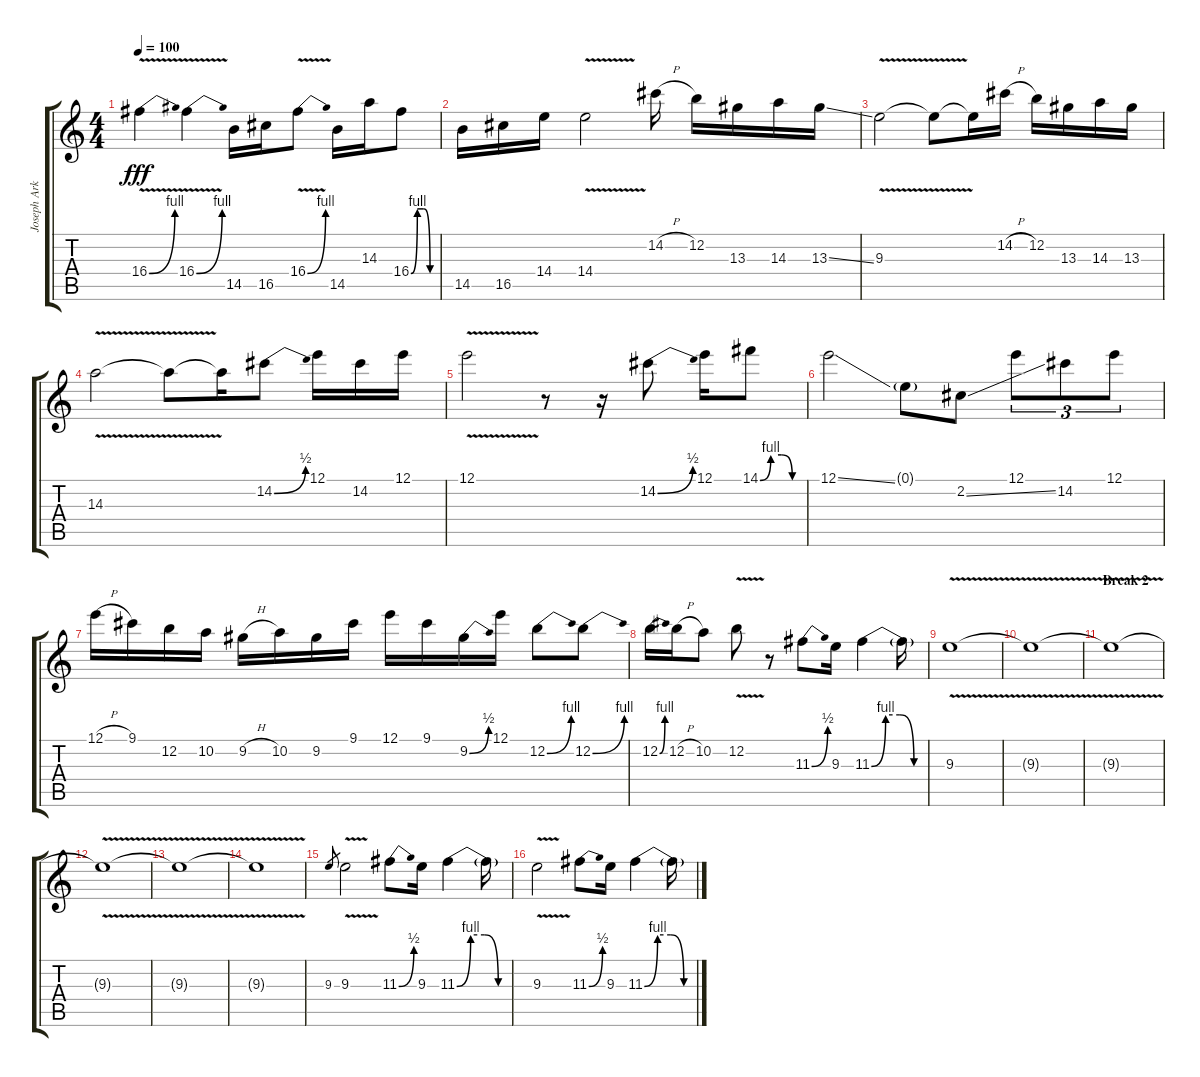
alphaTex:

\track ("Joseph Arkansas" "Joseph Ark") {instrument overdrivenguitar}
\staff {score tabs}
\tuning (E4 B3 G3 D3 A2 E2) {hide}
\ts (4 4)
\tempo 100
\clef g2
\ks c
16.4{be (bend 0 0 60 4) v}.4{dy fff} 16.4{be (bend 0 0 60 4) v}.4 14.5.16 16.5.16 16.4{be (bend 0 0 60 4) v}.8 14.5.16 14.3.16 16.4{be (custom 0 0 15 4 30 4 45 0 60 0)}.8 |
14.5.16 16.5.16 14.4.16 14.4{v}.2 14.2{h}.16 12.2.16 13.3.16 14.3.16 13.3{ss}.16 |
9.3{v}.2 9.3{t}.8 9.3{t}.16 14.2{h}.16 12.2.16 13.3.16 14.3.16 13.3.16 |
14.3{v}.2 14.3{t}.8 14.3{t}.16 14.2{be (bend 0 0 60 2)}.8 12.1.16 14.2.16 12.1.16 |
12.1{v}.2 r.8 r.16 14.2{be (bend 0 0 60 2)}.8 12.1.16 14.1{be (custom 0 0 15 4 30 4 45 0 60 0)}.8 |
12.1{ss}.2 0.1{g}.8 2.2{ss}.8 12.1.8{tu (3 2)} 14.2.8{tu (3 2)} 12.1.8{tu (3 2)} |
12.1{h}.16 9.1.16 12.2.16 10.2.16 9.2{h}.16 10.2.16 9.2.16 9.1.16 12.1.16 9.1.16 9.2{be (bend 0 0 60 2)}.16 12.1.16 12.2{be (bend 0 0 60 4)}.8 12.2{be (bend 0 0 60 4)}.8 |
12.2{be (bend 0 0 60 4)}.16 12.2{h}.16 10.2.8 12.2{v}.8 r.8 11.3{be (bend 0 0 60 2)}.8 9.3.16 11.3{be (custom 0 0 15 4 30 4 45 0 60 0)}.4 11.3{t}.16 |
9.3{v}.1{volume 14} |
9.3{v t}.1 |
\section ("" "Break 2")
9.3{v t}.1 |
9.3{v t}.1 |
9.3{v t}.1 |
9.3{v t}.1 |
9.3.8{gr} 9.3{v}.2{volume 16} 11.3{be (bend 0 0 60 2)}.8 9.3.16 11.3{be (custom 0 0 15 4 30 4 45 0 60 0)}.4 11.3{t}.16 |
9.3{v}.2 11.3{be (bend 0 0 60 2)}.8 9.3.16 11.3{be (custom 0 0 15 4 30 4 45 0 60 0)}.4 11.3{t}.16
